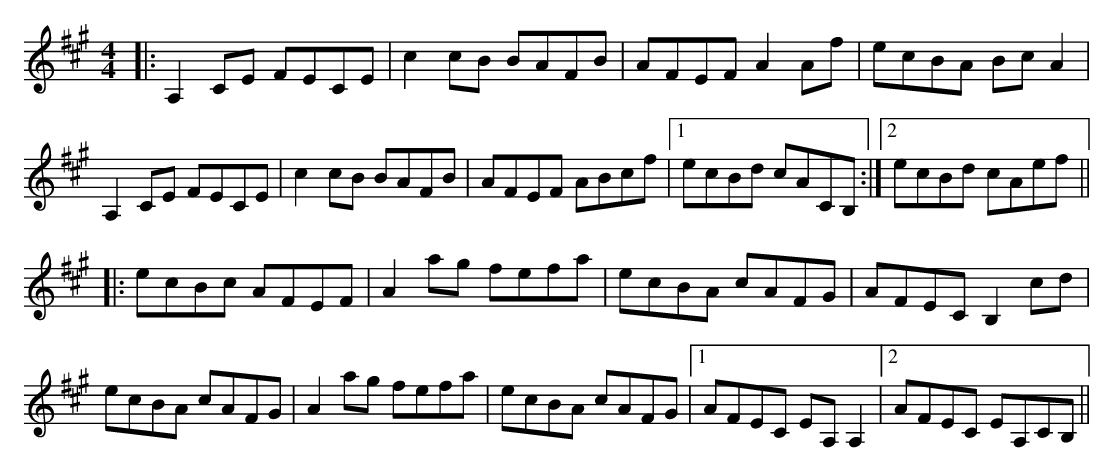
X:1
M:4/4
K:A
|:A,2CE FECE|c2cB BAFB|AFEF A2Af|ecBA BcA2|
A,2CE FECE|c2cB BAFB|AFEF ABcf|1 ecBd cACB,:|2 ecBd cAef||
|:ecBc AFEF|A2ag fefa|ecBA cAFG|AFEC B,2cd|
ecBA cAFG|A2ag fefa|ecBA cAFG|1 AFEC EA,A,2|2AFEC EA,CB,||
